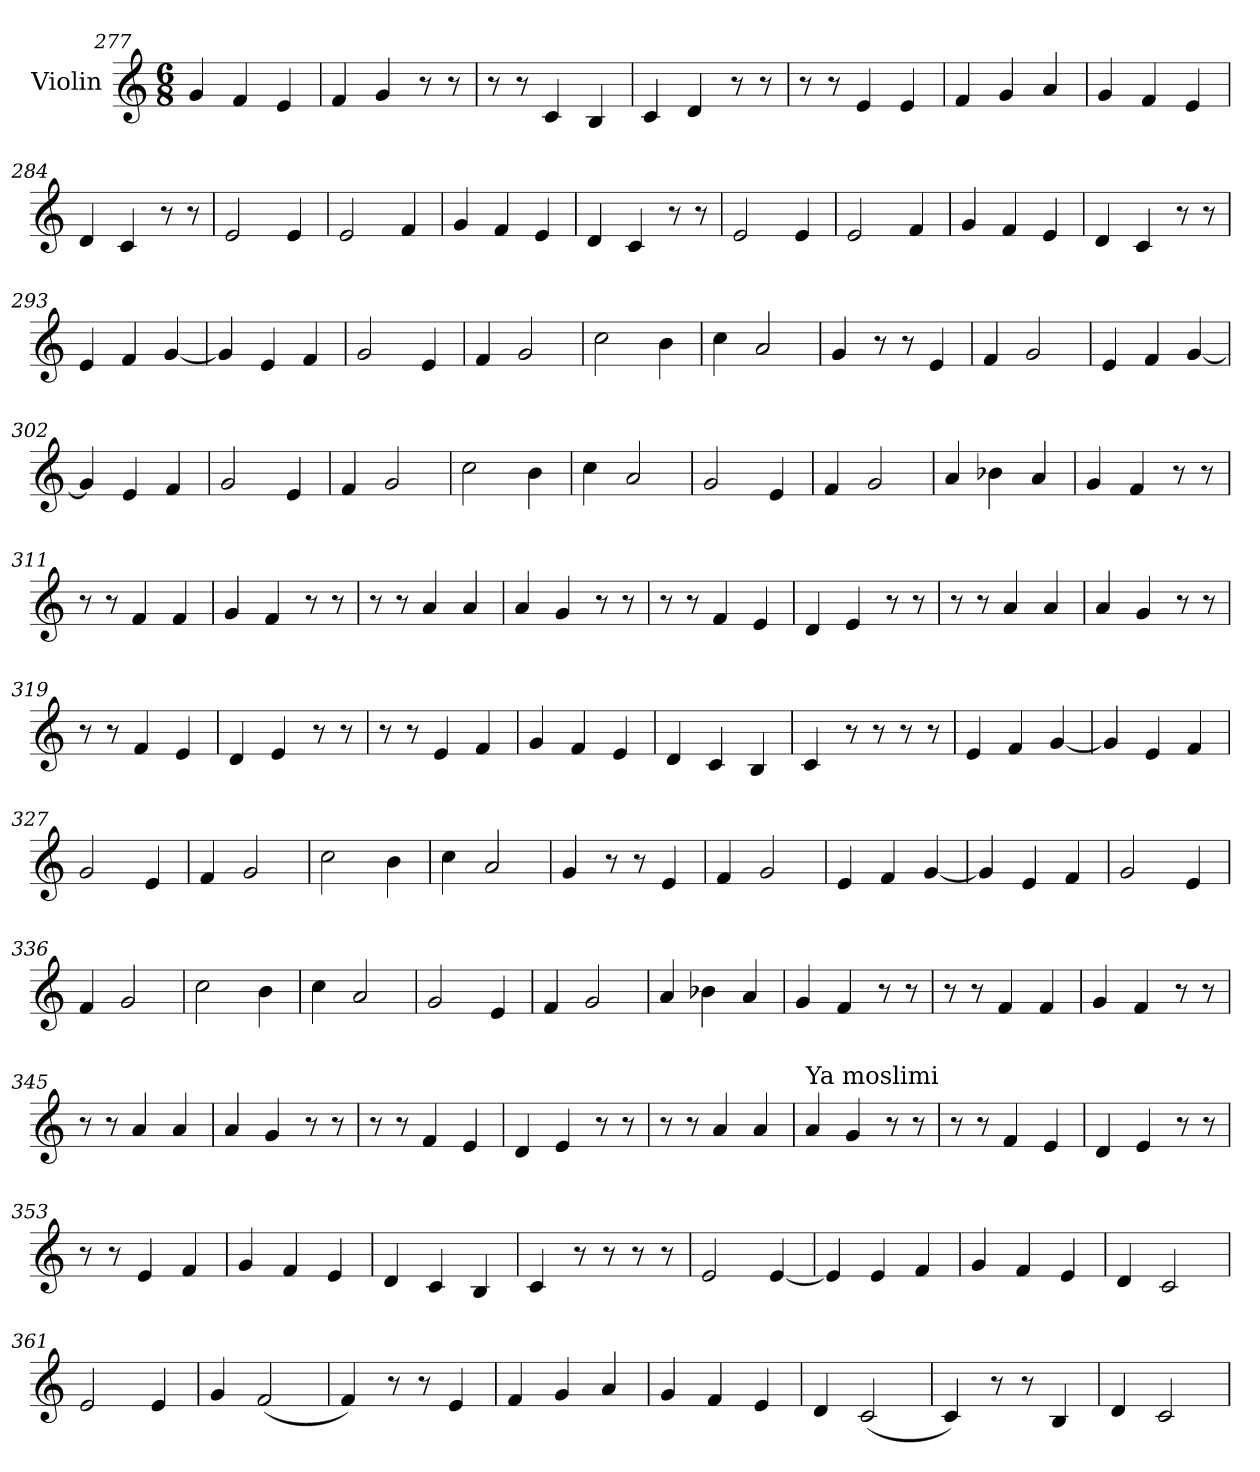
**kern
*part1
*staff1
*I"Violin
*clefG2
*k[]
*M6/8
=277
4g/
4f/
4e/
=278
4f/
4g/
8r
8r
=279
8r
8r
4c/
4B/
!!LO:LB:g=z
=280
4c/
4d/
8r
8r
=281
8r
8r
4e/
4e/
=282
4f/
4g/
4a/
=283
4g/
4f/
4e/
=284
4d/
4c/
8r
8r
!!LO:LB:g=z
=285
2e/
4e/
=286
2e/
4f/
=287
4g/
4f/
4e/
=288
4d/
4c/
8r
8r
=289
2e/
4e/
=290
2e/
4f/
!!LO:LB:g=z
=291
4g/
4f/
4e/
=292
4d/
4c/
8r
8r
=293
4e/
4f/
[4g/
=294
4g/]
4e/
4f/
=295
2g/
4e/
=296
4f/
2g/
!!LO:LB:g=z
=297
2cc\
4b\
=298
4cc\
2a/
=299
4g/
8r
8r
4e/
=300
4f/
2g/
=301
4e/
4f/
[4g/
!!LO:LB:g=z
=302
4g/]
4e/
4f/
=303
2g/
4e/
=304
4f/
2g/
=305
2cc\
4b\
=306
4cc\
2a/
=307
2g/
4e/
!!LO:LB:g=z
=308
4f/
2g/
=309
4a/
4b-X\
4a/
=310
4g/
4f/
8r
8r
=311
8r
8r
4f/
4f/
=312
4g/
4f/
8r
8r
!!LO:PB:g=z
=313
8r
8r
4a/
4a/
=314
4a/
4g/
8r
8r
=315
8r
8r
4f/
4e/
=316
4d/
4e/
8r
8r
=317
8r
8r
4a/
4a/
=318
4a/
4g/
8r
8r
!!LO:LB:g=z
=319
8r
8r
4f/
4e/
=320
4d/
4e/
8r
8r
=321
8r
8r
4e/
4f/
=322
4g/
4f/
4e/
=323
4d/
4c/
4B/
!!LO:LB:g=z
=324
4c/
8r
8r
8r
8r
=325
4e/
4f/
[4g/
=326
4g/]
4e/
4f/
=327
2g/
4e/
=328
4f/
2g/
!!LO:LB:g=z
=329
2cc\
4b\
=330
4cc\
2a/
=331
4g/
8r
8r
4e/
=332
4f/
2g/
=333
4e/
4f/
[4g/
!!LO:LB:g=z
=334
4g/]
4e/
4f/
=335
2g/
4e/
=336
4f/
2g/
=337
2cc\
4b\
=338
4cc\
2a/
!!LO:LB:g=z
=339
2g/
4e/
=340
4f/
2g/
=341
4a/
4b-X\
4a/
=342
4g/
4f/
8r
8r
=343
8r
8r
4f/
4f/
!!LO:LB:g=z
=344
4g/
4f/
8r
8r
=345
8r
8r
4a/
4a/
=346
4a/
4g/
8r
8r
=347
8r
8r
4f/
4e/
=348
4d/
4e/
8r
8r
!!LO:LB:g=z
=349
8r
8r
4a/
4a/
=350
!LO:TX:a:t=Ya moslimi
4a/
4g/
8r
8r
=351
8r
8r
4f/
4e/
=352
4d/
4e/
8r
8r
=353
8r
8r
4e/
4f/
!!LO:PB:g=z
=354
4g/
4f/
4e/
=355
4d/
4c/
4B/
=356
4c/
8r
8r
8r
8r
=357
2e/
[4e/
=358
4e/]
4e/
4f/
!!LO:LB:g=z
=359
4g/
4f/
4e/
=360
4d/
2c/
=361
2e/
4e/
=362
4g/
(<2f/
=363
4f/)
8r
8r
4e/
!!LO:LB:g=z
=364
4f/
4g/
4a/
=365
4g/
4f/
4e/
=366
4d/
(<2c/
=367
4c/)
8r
8r
4B/
=368
4d/
2c/
=
*-
